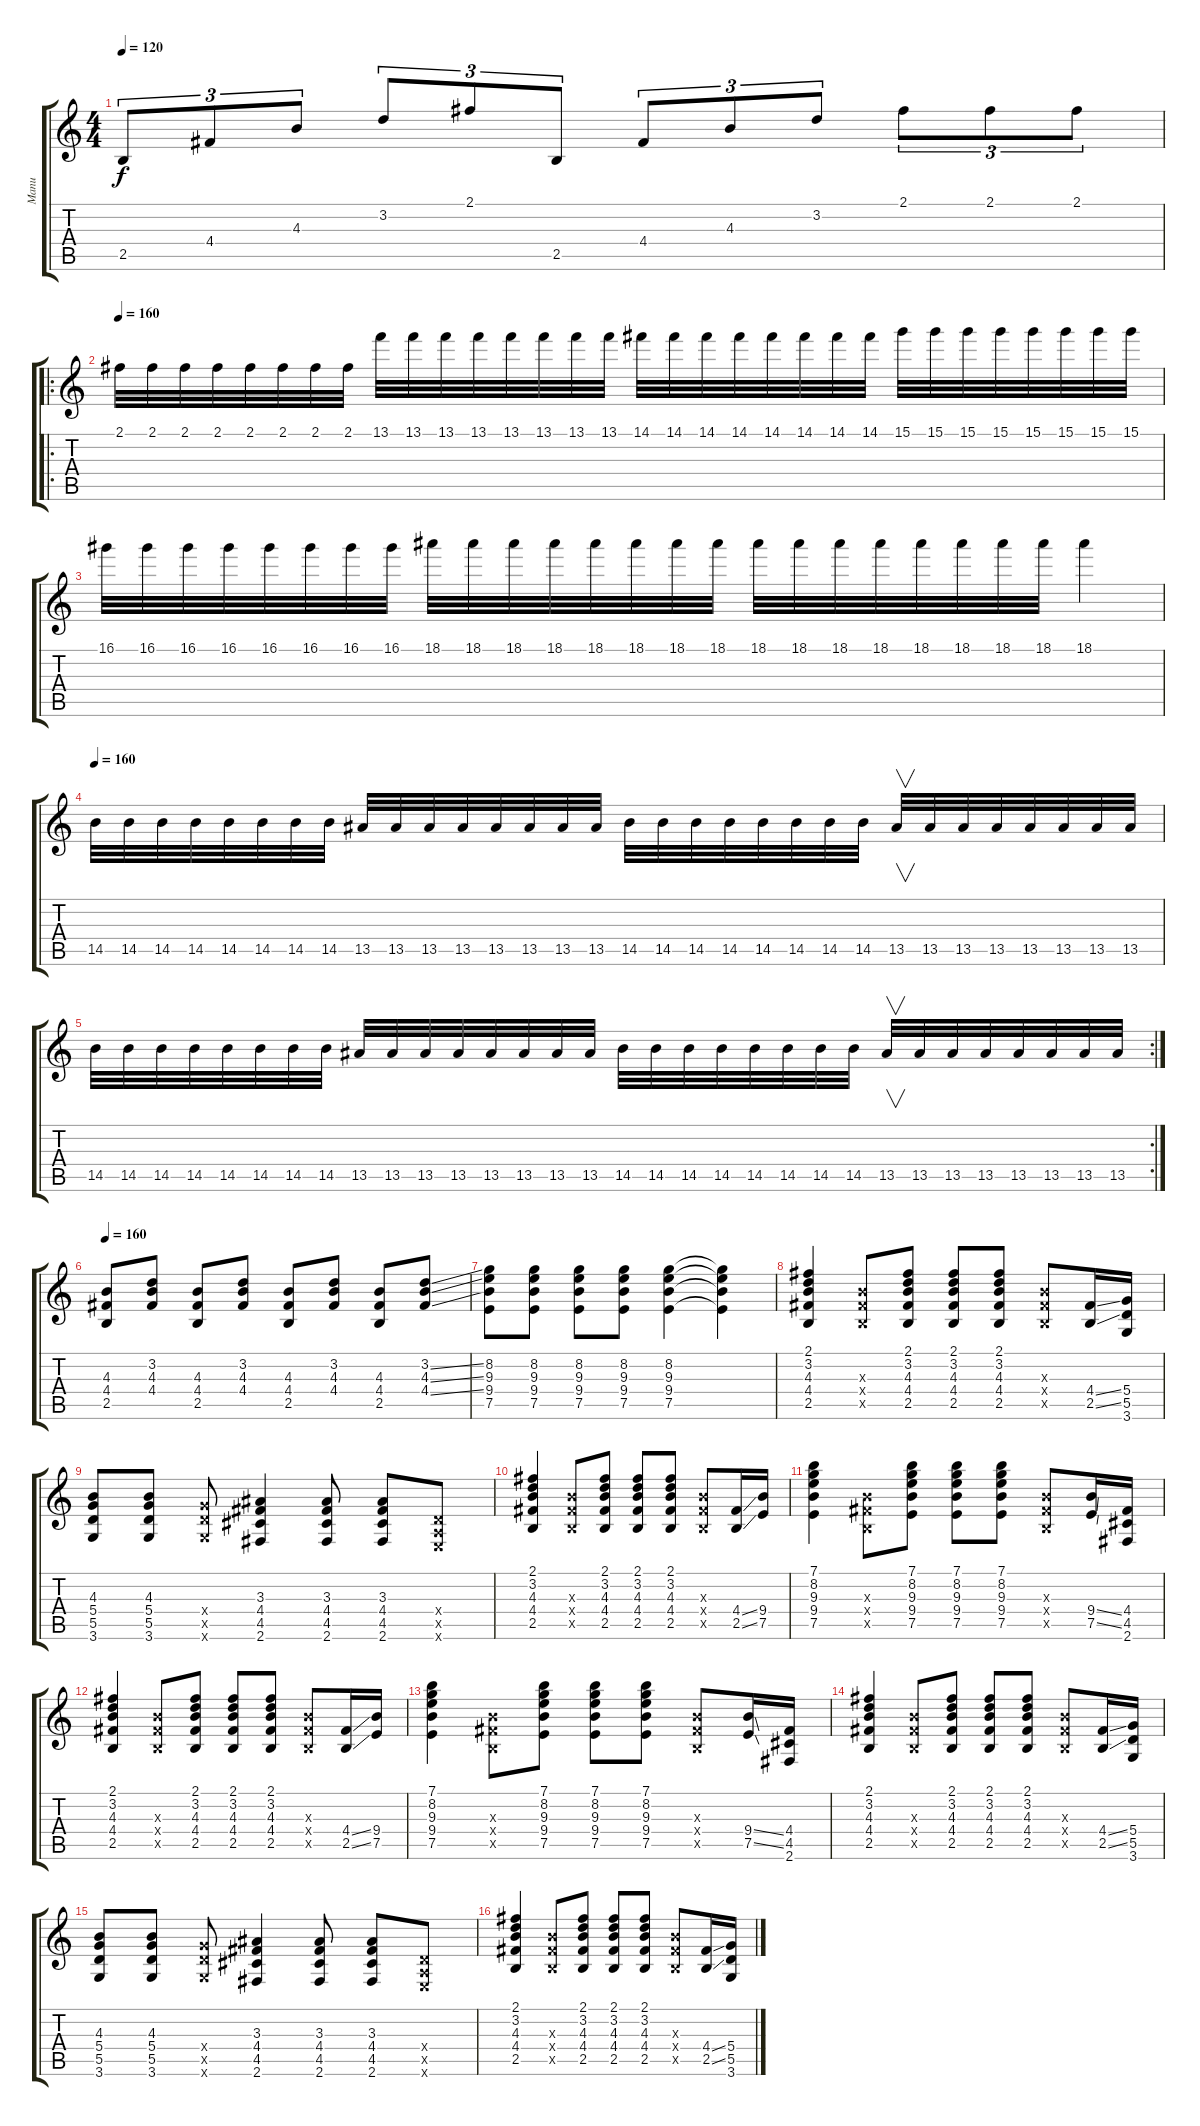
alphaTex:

\track ("Manu" "Manu") {instrument acousticguitarsteel}
\staff {score tabs}
\tuning (E4 B3 G3 D3 A2 E2) {hide}
\ts (4 4)
\tempo 120
\clef g2
\ks c
2.5.8{tu (3 2) dy f} 4.4.8{tu (3 2)} 4.3.8{tu (3 2)} 3.2.8{tu (3 2)} 2.1.8{tu (3 2)} 2.5.8{tu (3 2)} 4.4.8{tu (3 2)} 4.3.8{tu (3 2)} 3.2.8{tu (3 2)} 2.1.8{tu (3 2)} 2.1.8{tu (3 2)} 2.1.8{tu (3 2) instrument distortionguitar} |
\ro
\tempo 160
2.1.32 2.1.32 2.1.32 2.1.32 2.1.32 2.1.32 2.1.32 2.1.32 13.1.32 13.1.32 13.1.32 13.1.32 13.1.32 13.1.32 13.1.32 13.1.32 14.1.32 14.1.32 14.1.32 14.1.32 14.1.32 14.1.32 14.1.32 14.1.32 15.1.32 15.1.32 15.1.32 15.1.32 15.1.32 15.1.32 15.1.32 15.1.32 |
16.1.32 16.1.32 16.1.32 16.1.32 16.1.32 16.1.32 16.1.32 16.1.32 18.1.32 18.1.32 18.1.32 18.1.32 18.1.32 18.1.32 18.1.32 18.1.32 18.1.32 18.1.32 18.1.32 18.1.32 18.1.32 18.1.32 18.1.32 18.1.32 18.1.4 |
\tempo 160
14.5.32 14.5.32 14.5.32 14.5.32 14.5.32 14.5.32 14.5.32 14.5.32 13.5.32 13.5.32 13.5.32 13.5.32 13.5.32 13.5.32 13.5.32 13.5.32 14.5.32 14.5.32 14.5.32 14.5.32 14.5.32 14.5.32 14.5.32 14.5.32 13.5.32{v} 13.5.32 13.5.32 13.5.32 13.5.32 13.5.32 13.5.32 13.5.32 |
\rc 2
14.5.32 14.5.32 14.5.32 14.5.32 14.5.32 14.5.32 14.5.32 14.5.32 13.5.32 13.5.32 13.5.32 13.5.32 13.5.32 13.5.32 13.5.32 13.5.32 14.5.32 14.5.32 14.5.32 14.5.32 14.5.32 14.5.32 14.5.32 14.5.32 13.5.32{v} 13.5.32 13.5.32 13.5.32 13.5.32 13.5.32 13.5.32 13.5.32 |
\tempo 160
(4.3 4.4 2.5).8{volume 10 balance 8 instrument acousticguitarsteel} (3.2 4.3 4.4).8 (4.3 4.4 2.5).8 (3.2 4.3 4.4).8 (4.3 4.4 2.5).8 (3.2 4.3 4.4).8 (4.3 4.4 2.5).8 (3.2{ss} 4.3{ss} 4.4{ss}).8 |
(8.2 9.3 9.4 7.5).8 (8.2 9.3 9.4 7.5).8 (8.2 9.3 9.4 7.5).8 (8.2 9.3 9.4 7.5).8 (8.2 9.3 9.4 7.5).4 (8.2{t} 9.3{t} 9.4{t} 7.5{t}).4 |
(2.1 3.2 4.3 4.4 2.5).4 (4.3{x} 4.4{x} 2.5{x}).8 (2.1 3.2 4.3 4.4 2.5).8 (2.1 3.2 4.3 4.4 2.5).8 (2.1 3.2 4.3 4.4 2.5).8 (4.3{x} 4.4{x} 2.5{x}).8 (4.4{ss} 2.5{ss}).16 (5.4 5.5 3.6).16 |
(4.3 5.4 5.5 3.6).8 (4.3 5.4 5.5 3.6).8 (5.4{x} 5.5{x} 3.6{x}).8 (3.3 4.4 4.5 2.6).4 (3.3 4.4 4.5 2.6).8 (3.3 4.4 4.5 2.6).8 (0.4{x} 0.5{x} 0.6{x}).8 |
(2.1 3.2 4.3 4.4 2.5).4 (4.3{x} 4.4{x} 2.5{x}).8 (2.1 3.2 4.3 4.4 2.5).8 (2.1 3.2 4.3 4.4 2.5).8 (2.1 3.2 4.3 4.4 2.5).8 (4.3{x} 4.4{x} 2.5{x}).8 (4.4{ss} 2.5{ss}).16 (9.4 7.5).16 |
(7.1 8.2 9.3 9.4 7.5).4 (4.3{x} 4.4{x} 2.5{x}).8 (7.1 8.2 9.3 9.4 7.5).8 (7.1 8.2 9.3 9.4 7.5).8 (7.1 8.2 9.3 9.4 7.5).8 (4.3{x} 4.4{x} 2.5{x}).8 (9.4{ss} 7.5{ss}).16 (4.4 4.5 2.6).16 |
(2.1 3.2 4.3 4.4 2.5).4 (4.3{x} 4.4{x} 2.5{x}).8 (2.1 3.2 4.3 4.4 2.5).8 (2.1 3.2 4.3 4.4 2.5).8 (2.1 3.2 4.3 4.4 2.5).8 (4.3{x} 4.4{x} 2.5{x}).8 (4.4{ss} 2.5{ss}).16 (9.4 7.5).16 |
(7.1 8.2 9.3 9.4 7.5).4 (4.3{x} 4.4{x} 2.5{x}).8 (7.1 8.2 9.3 9.4 7.5).8 (7.1 8.2 9.3 9.4 7.5).8 (7.1 8.2 9.3 9.4 7.5).8 (4.3{x} 4.4{x} 2.5{x}).8 (9.4{ss} 7.5{ss}).16 (4.4 4.5 2.6).16 |
(2.1 3.2 4.3 4.4 2.5).4 (4.3{x} 4.4{x} 2.5{x}).8 (2.1 3.2 4.3 4.4 2.5).8 (2.1 3.2 4.3 4.4 2.5).8 (2.1 3.2 4.3 4.4 2.5).8 (4.3{x} 4.4{x} 2.5{x}).8 (4.4{ss} 2.5{ss}).16 (5.4 5.5 3.6).16 |
(4.3 5.4 5.5 3.6).8 (4.3 5.4 5.5 3.6).8 (5.4{x} 5.5{x} 3.6{x}).8 (3.3 4.4 4.5 2.6).4 (3.3 4.4 4.5 2.6).8 (3.3 4.4 4.5 2.6).8 (0.4{x} 0.5{x} 0.6{x}).8 |
(2.1 3.2 4.3 4.4 2.5).4 (4.3{x} 4.4{x} 2.5{x}).8 (2.1 3.2 4.3 4.4 2.5).8 (2.1 3.2 4.3 4.4 2.5).8 (2.1 3.2 4.3 4.4 2.5).8 (4.3{x} 4.4{x} 2.5{x}).8 (4.4{ss} 2.5{ss}).16 (5.4 5.5 3.6).16
